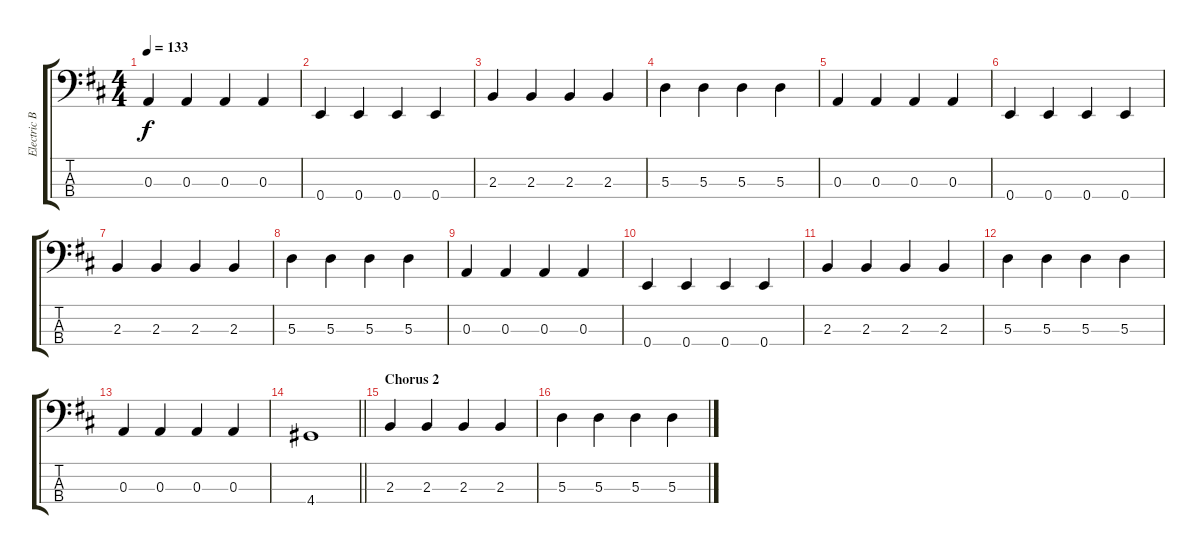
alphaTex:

\track ("Electric Bass Guitar" "Electric B") {instrument electricbassfinger}
\staff {score tabs}
\tuning (G2 D2 A1 E1) {hide}
\ts (4 4)
\tempo 133
\clef f4
\ks bminor
0.3.4{dy f} 0.3.4 0.3.4 0.3.4 |
0.4.4 0.4.4 0.4.4 0.4.4 |
2.3.4 2.3.4 2.3.4 2.3.4 |
5.3.4 5.3.4 5.3.4 5.3.4 |
0.3.4 0.3.4 0.3.4 0.3.4 |
0.4.4 0.4.4 0.4.4 0.4.4 |
2.3.4 2.3.4 2.3.4 2.3.4 |
5.3.4 5.3.4 5.3.4 5.3.4 |
0.3.4 0.3.4 0.3.4 0.3.4 |
0.4.4 0.4.4 0.4.4 0.4.4 |
2.3.4 2.3.4 2.3.4 2.3.4 |
5.3.4 5.3.4 5.3.4 5.3.4 |
0.3.4 0.3.4 0.3.4 0.3.4 |
\barLineRight lightlight
4.4.1 |
\section ("" "Chorus 2")
2.3.4 2.3.4 2.3.4 2.3.4 |
5.3.4 5.3.4 5.3.4 5.3.4
